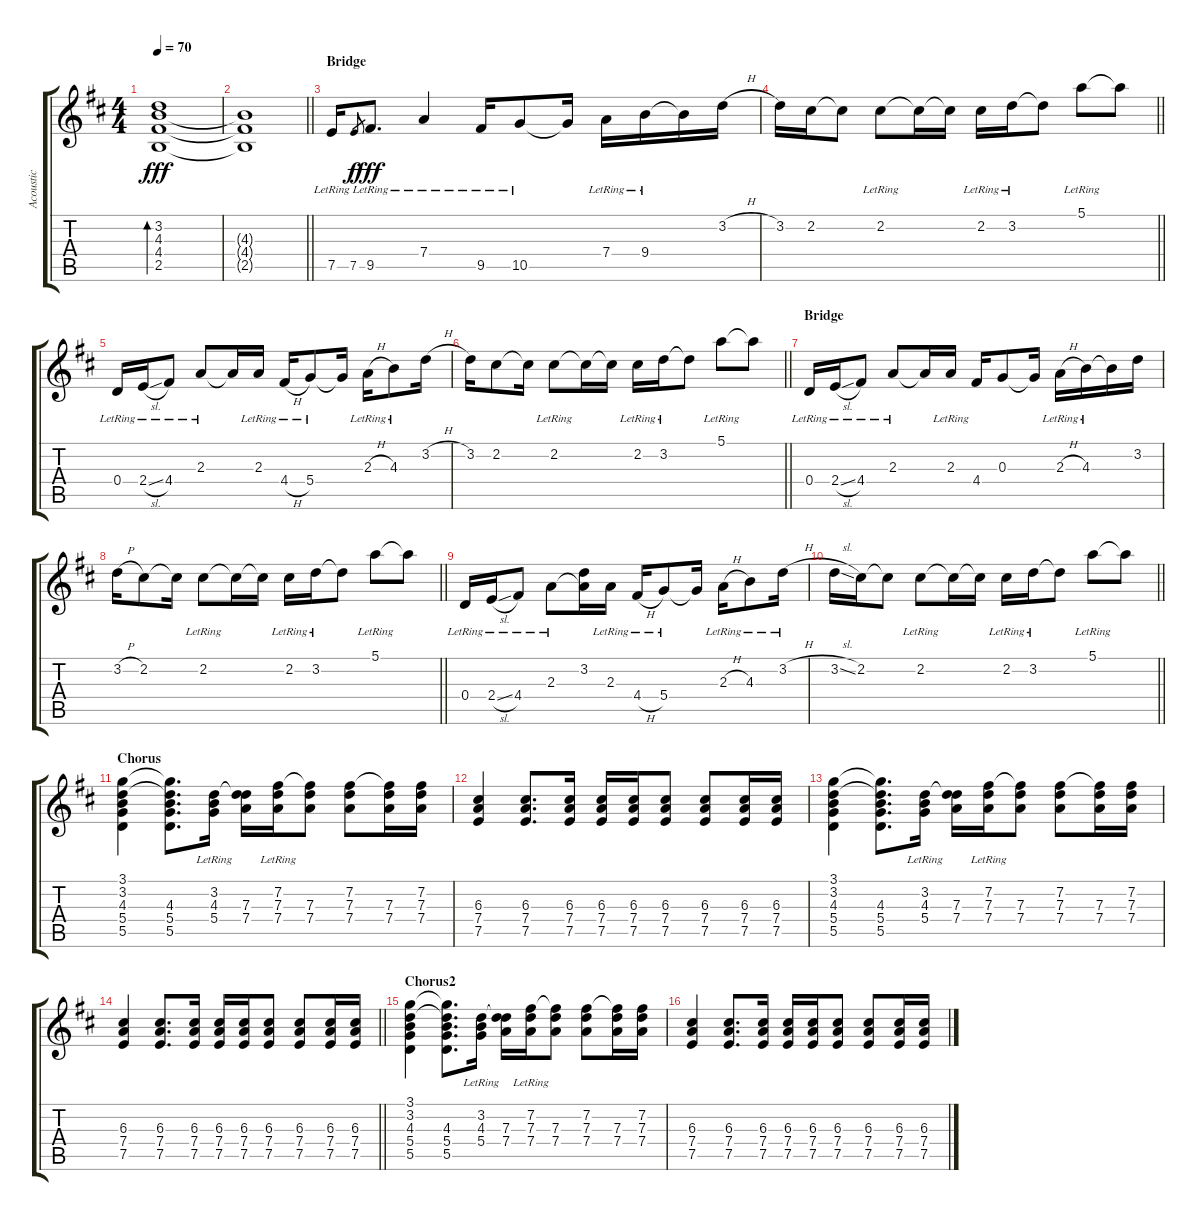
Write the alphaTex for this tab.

\track ("Acoustic" "Acoustic") {instrument acousticguitarsteel}
\staff {score tabs}
\tuning (E4 B3 G3 D3 A2 E2) {hide}
\ts (4 4)
\section ("" "")
\tempo 70
\clef g2
\ks d
(3.2 4.3 4.4 2.5).1{bd 120 dy fff} |
\barLineRight lightlight
(4.3{t} 4.4{t} 2.5{t}).1 |
\section ("" "Bridge")
7.5{lr}.16 7.5.8{gr dy f} 9.5{lr}.8{d dy fff} 7.4{lr}.4 9.5{lr}.16 10.5{lr}.8 10.5{t}.16 7.4{lr}.16 9.4{lr}.16 9.4{t}.16 3.2{h}.16 |
\barLineRight lightlight
3.2.16 2.2.16 2.2{t}.8 2.2{lr}.8 2.2{t}.16 2.2{t}.16 2.2{lr}.16 3.2{lr}.16 3.2{t}.8 5.1{lr}.8 5.1{t}.8 |
0.4{lr}.16 2.4{sl lr}.16 4.4{lr}.8 2.3{lr}.8 2.3{t}.16 2.3{lr}.16 4.4{h lr}.16 5.4{lr}.8 5.4{t}.16 2.3{h lr}.16 4.3{lr}.8 3.2{h}.16 |
\barLineRight lightlight
3.2.16 2.2.8 2.2{t}.16 2.2{lr}.8 2.2{t}.16 2.2{t}.16 2.2{lr}.16 3.2{lr}.16 3.2{t}.8 5.1{lr}.8 5.1{t}.8 |
\section ("" "Bridge")
0.4{lr}.16 2.4{sl lr}.16 4.4{lr}.8 2.3{lr}.8 2.3{t}.16 2.3{lr}.16 4.4.16 0.3.8 0.3{t}.16 2.3{h lr}.16 4.3{lr}.16 4.3{t}.16 3.2.16 |
\barLineRight lightlight
3.2{h}.16 2.2.8 2.2{t}.16 2.2{lr}.8 2.2{t}.16 2.2{t}.16 2.2{lr}.16 3.2{lr}.16 3.2{t}.8 5.1{lr}.8 5.1{t}.8 |
0.4{lr}.16 2.4{sl lr}.16 4.4{lr}.8 2.3{lr}.8 (3.2 2.3{t}).16 2.3{lr}.16 4.4{h lr}.16 5.4{lr}.8 5.4{t}.16 2.3{h lr}.16 4.3{lr}.8 3.2{h lr}.16 |
\barLineRight lightlight
3.2{sl}.16 2.2.16 2.2{t}.8 2.2{lr}.8 2.2{t}.16 2.2{t}.16 2.2{lr}.16 3.2{lr}.16 3.2{t}.8 5.1{lr}.8 5.1{t}.8 |
\section ("" "Chorus")
(3.1 3.2 4.3 5.4 5.5).4 (3.1{t} 3.2{t} 4.3 5.4 5.5).8{d} (3.2 4.3{lr} 5.4{lr}).16 (3.2{t} 7.3 7.4).16 (7.2 7.3{lr} 7.4{lr}).16 (7.2{t} 7.3 7.4).8 (7.2 7.3 7.4).8 (7.2{t} 7.3 7.4).16 (7.2 7.3 7.4).16 |
(6.3 7.4 7.5).4 (6.3 7.4 7.5).8{d} (6.3 7.4 7.5).16 (6.3 7.4 7.5).16 (6.3 7.4 7.5).16 (6.3 7.4 7.5).8 (6.3 7.4 7.5).8 (6.3 7.4 7.5).16 (6.3 7.4 7.5).16 |
(3.1 3.2 4.3 5.4 5.5).4 (3.1{t} 3.2{t} 4.3 5.4 5.5).8{d} (3.2 4.3{lr} 5.4{lr}).16 (3.2{t} 7.3 7.4).16 (7.2 7.3{lr} 7.4{lr}).16 (7.2{t} 7.3 7.4).8 (7.2 7.3 7.4).8 (7.2{t} 7.3 7.4).16 (7.2 7.3 7.4).16 |
\barLineRight lightlight
(6.3 7.4 7.5).4 (6.3 7.4 7.5).8{d} (6.3 7.4 7.5).16 (6.3 7.4 7.5).16 (6.3 7.4 7.5).16 (6.3 7.4 7.5).8 (6.3 7.4 7.5).8 (6.3 7.4 7.5).16 (6.3 7.4 7.5).16 |
\section ("" "Chorus2")
(3.1 3.2 4.3 5.4 5.5).4 (3.1{t} 3.2{t} 4.3 5.4 5.5).8{d} (3.2 4.3{lr} 5.4{lr}).16 (3.2{t} 7.3 7.4).16 (7.2 7.3{lr} 7.4{lr}).16 (7.2{t} 7.3 7.4).8 (7.2 7.3 7.4).8 (7.2{t} 7.3 7.4).16 (7.2 7.3 7.4).16 |
(6.3 7.4 7.5).4 (6.3 7.4 7.5).8{d} (6.3 7.4 7.5).16 (6.3 7.4 7.5).16 (6.3 7.4 7.5).16 (6.3 7.4 7.5).8 (6.3 7.4 7.5).8 (6.3 7.4 7.5).16 (6.3 7.4 7.5).16
